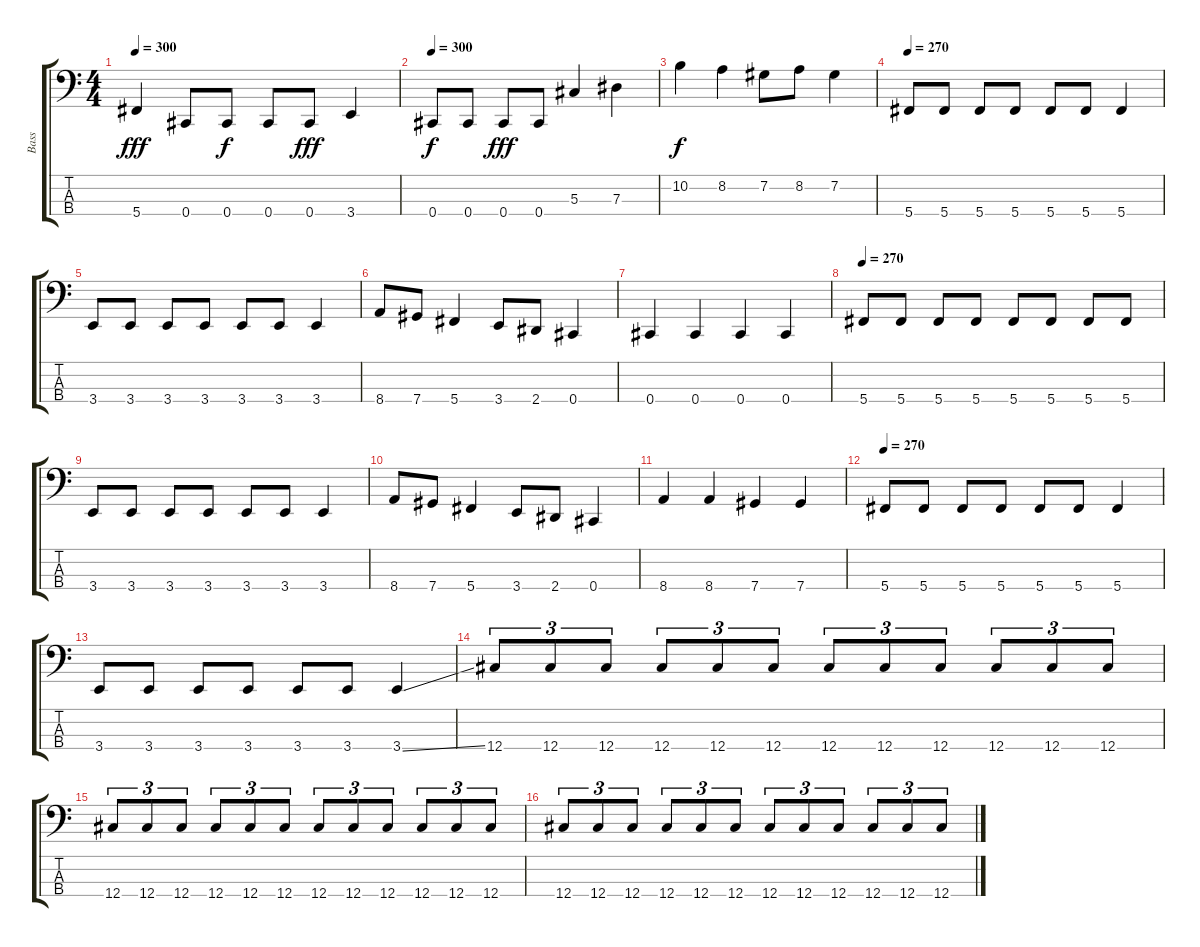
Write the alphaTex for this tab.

\track ("Bass" "Bass") {instrument electricbassfinger}
\staff {score tabs}
\tuning (Gb2 Db2 Ab1 Db1) {hide}
\ts (4 4)
\tempo 300
\clef f4
\ks c
5.4.4{dy fff} 0.4.8 0.4.8{dy f} 0.4.8 0.4.8{dy fff} 3.4.4 |
\tempo 300
0.4.8{dy f instrument electricbassfinger} 0.4.8 0.4.8{dy fff} 0.4.8 5.3.4 7.3.4 |
10.2.4{dy f} 8.2.4 7.2.8 8.2.8 7.2.4 |
\tempo 270
5.4.8 5.4.8 5.4.8 5.4.8 5.4.8 5.4.8 5.4.4 |
3.4.8 3.4.8 3.4.8 3.4.8 3.4.8 3.4.8 3.4.4 |
8.4.8 7.4.8 5.4.4 3.4.8 2.4.8 0.4.4 |
0.4.4 0.4.4 0.4.4 0.4.4 |
\tempo 270
5.4.8 5.4.8 5.4.8 5.4.8 5.4.8 5.4.8 5.4.8 5.4.8 |
3.4.8 3.4.8 3.4.8 3.4.8 3.4.8 3.4.8 3.4.4 |
8.4.8 7.4.8 5.4.4 3.4.8 2.4.8 0.4.4 |
8.4.4 8.4.4 7.4.4 7.4.4 |
\tempo 270
5.4.8 5.4.8 5.4.8 5.4.8 5.4.8 5.4.8 5.4.4 |
3.4.8 3.4.8 3.4.8 3.4.8 3.4.8 3.4.8 3.4{ss}.4 |
12.4.8{tu (3 2)} 12.4.8{tu (3 2)} 12.4.8{tu (3 2)} 12.4.8{tu (3 2)} 12.4.8{tu (3 2)} 12.4.8{tu (3 2)} 12.4.8{tu (3 2)} 12.4.8{tu (3 2)} 12.4.8{tu (3 2)} 12.4.8{tu (3 2)} 12.4.8{tu (3 2)} 12.4.8{tu (3 2)} |
12.4.8{tu (3 2)} 12.4.8{tu (3 2)} 12.4.8{tu (3 2)} 12.4.8{tu (3 2)} 12.4.8{tu (3 2)} 12.4.8{tu (3 2)} 12.4.8{tu (3 2)} 12.4.8{tu (3 2)} 12.4.8{tu (3 2)} 12.4.8{tu (3 2)} 12.4.8{tu (3 2)} 12.4.8{tu (3 2)} |
12.4.8{tu (3 2)} 12.4.8{tu (3 2)} 12.4.8{tu (3 2)} 12.4.8{tu (3 2)} 12.4.8{tu (3 2)} 12.4.8{tu (3 2)} 12.4.8{tu (3 2)} 12.4.8{tu (3 2)} 12.4.8{tu (3 2)} 12.4.8{tu (3 2)} 12.4.8{tu (3 2)} 12.4.8{tu (3 2)}
